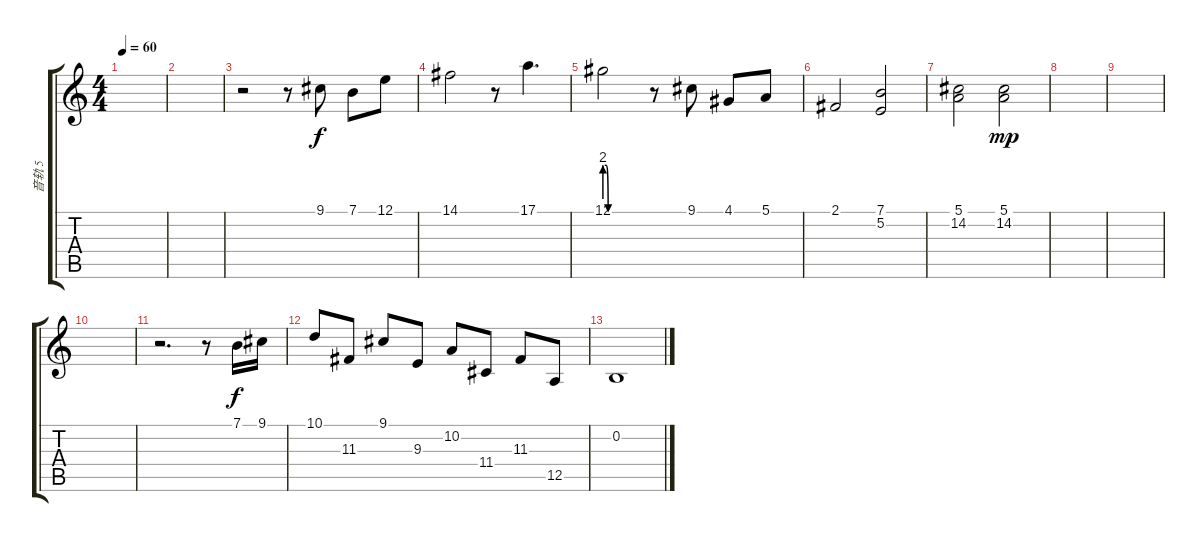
\track ("音轨 5" "音轨 5") {instrument stringensemble2}
\staff {score tabs}
\tuning (E4 B3 G3 D3 A2 E2) {hide}
\ts (4 4)
\tempo 60
\clef g2
\ks c
|
|
r.2 r.8 9.1.8 7.1.8 12.1.8 |
14.1.2 r.8 17.1.4{d} |
12.1{be (custom 0 8 2 8 5 0 60 0)}.2 r.8 9.1.8 4.1.8 5.1.8 |
2.1.2 (7.1 5.2).2 |
(5.1 14.2).2 (5.1 14.2).2{dy mp} |
|
|
|
r.2{d} r.8 7.1.16{dy f} 9.1.16 |
10.1.8 11.3.8 9.1.8 9.3.8 10.2.8 11.4.8 11.3.8 12.5.8 |
0.2.1
